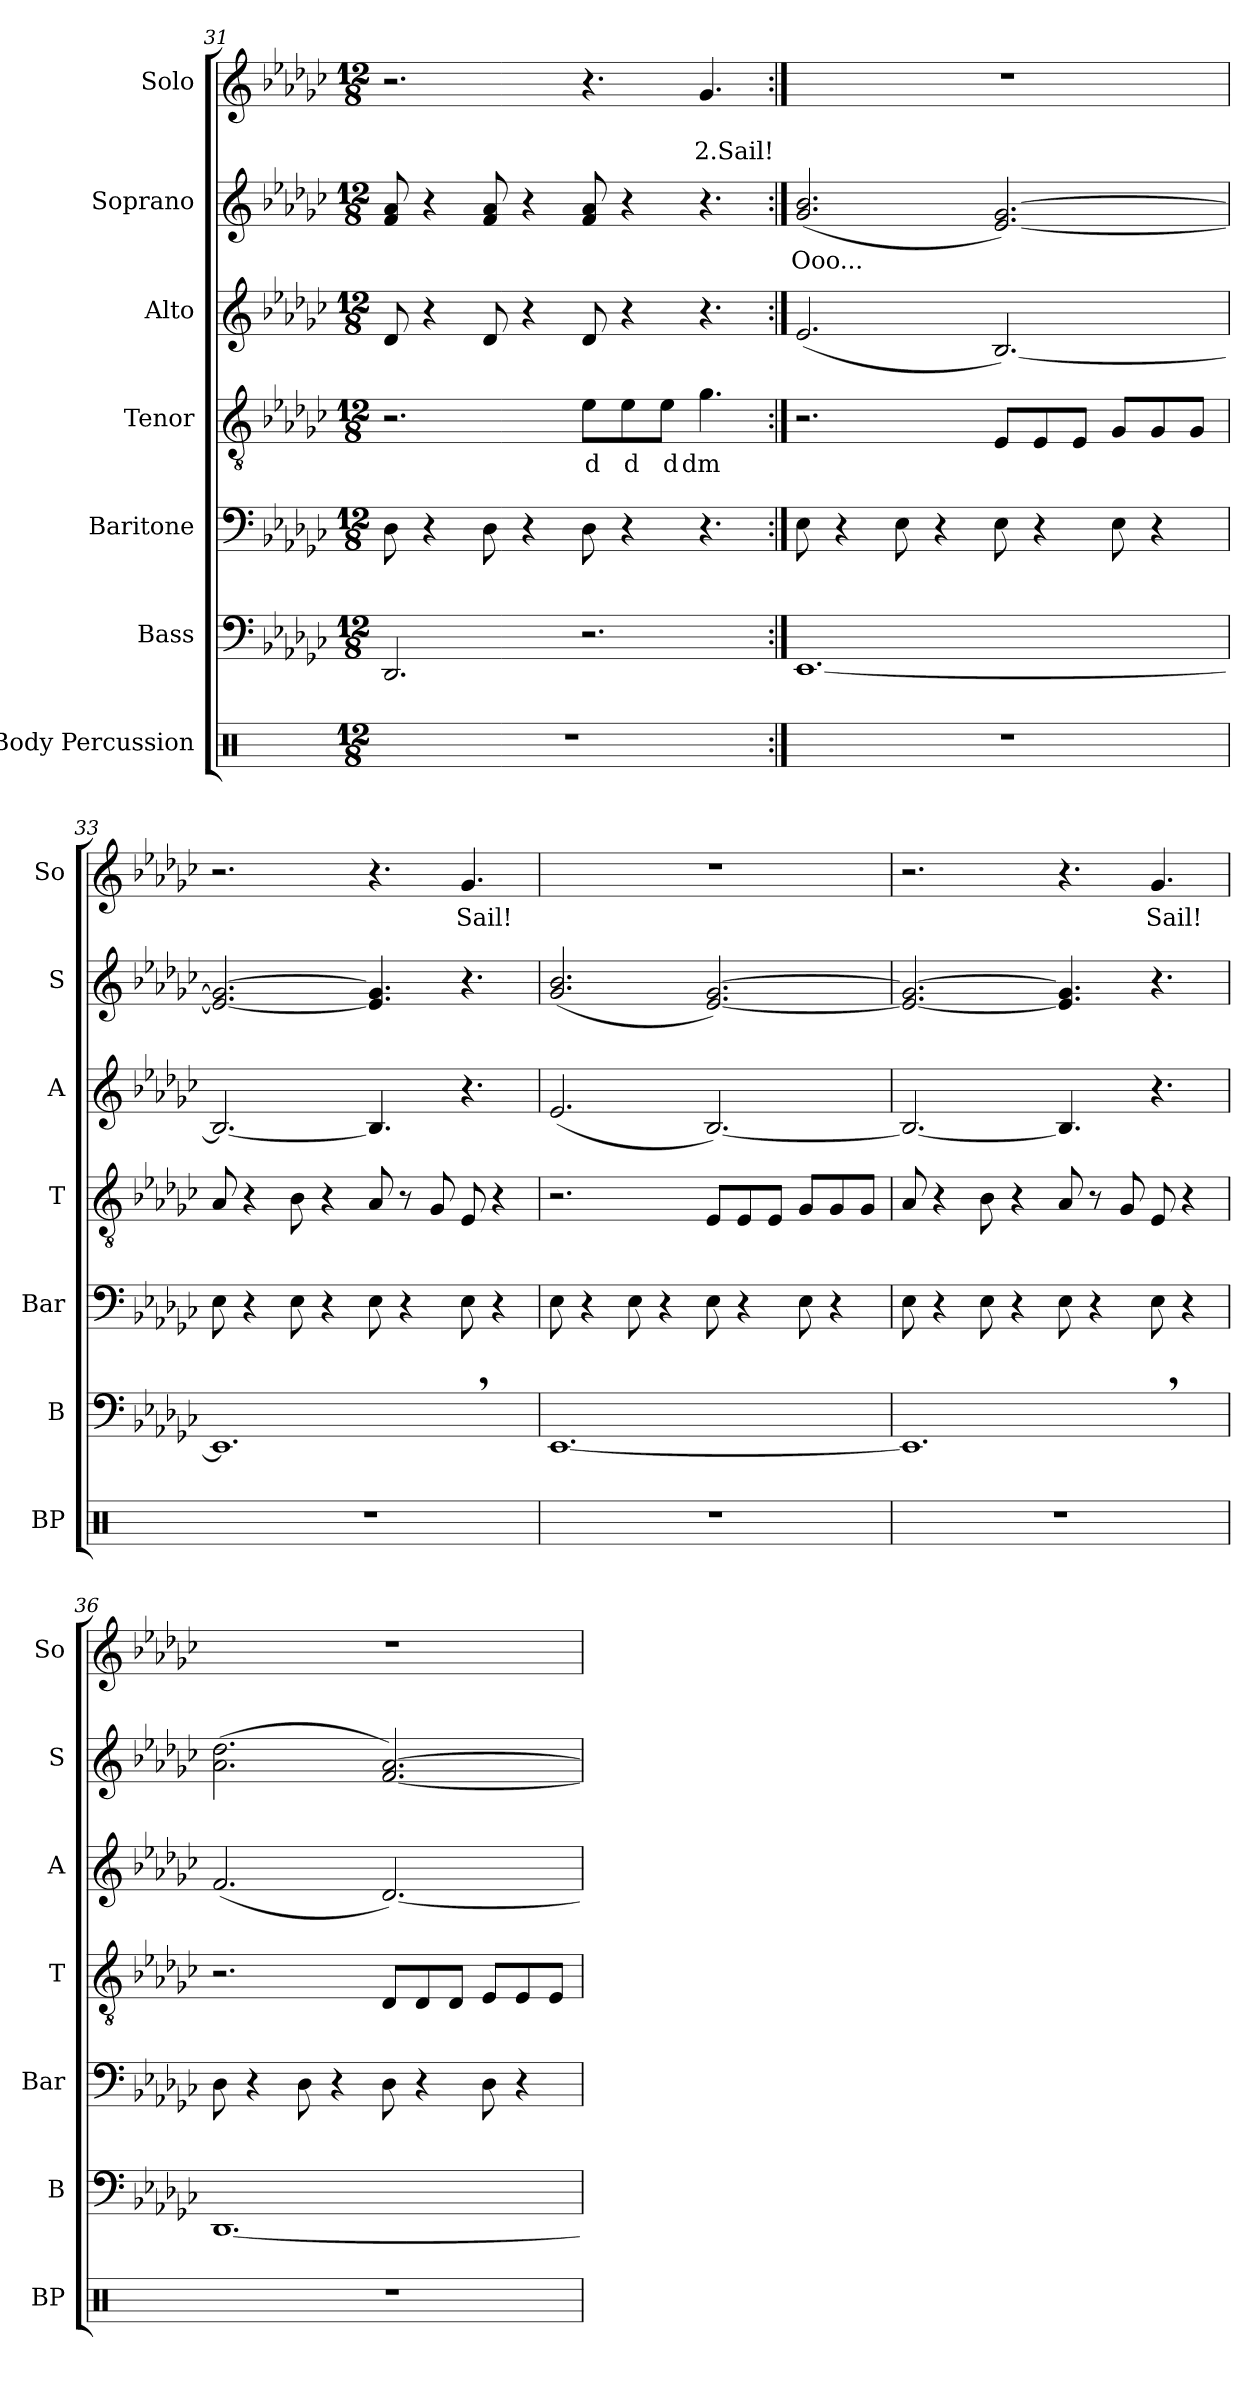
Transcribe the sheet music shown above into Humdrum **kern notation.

**kern	**kern	**kern	**kern	**text	**kern	**kern	**text	**kern	**text	**text
*part7	*part6	*part5	*part4	*part4	*part3	*part2	*part2	*part1	*part1	*part1
*staff7	*staff6	*staff5	*staff4	*staff4	*staff3	*staff2	*staff2	*staff1	*staff1	*staff1
*I"Body Percussion	*I"Bass	*I"Baritone	*I"Tenor	*	*I"Alto	*I"Soprano	*	*I"Solo	*	*
*I'BP	*I'B	*I'Bar	*I'T	*	*I'A	*I'S	*	*I'So	*	*
*clefX	*clefF4	*clefF4	*clefGv2	*	*clefG2	*clefG2	*	*clefG2	*	*
*k[]	*k[b-e-a-d-g-c-]	*k[b-e-a-d-g-c-]	*k[b-e-a-d-g-c-]	*	*k[b-e-a-d-g-c-]	*k[b-e-a-d-g-c-]	*	*k[b-e-a-d-g-c-]	*	*
*M12/8	*M12/8	*M12/8	*M12/8	*	*M12/8	*M12/8	*	*M12/8	*	*
=31	=31	=31	=31	=31	=31	=31	=31	=31	=31	=31
1.r	2.DD-/	8D-\	2.r	.	8d-/	8f/ 8a-/	.	2.r	.	.
.	.	4r	.	.	4r	4r	.	.	.	.
.	.	8D-\	.	.	8d-/	8f/ 8a-/	.	.	.	.
.	.	4r	.	.	4r	4r	.	.	.	.
.	2.r	8D-\	8e-\L	d	8d-/	8f/ 8a-/	.	4.r	.	.
.	.	4r	8e-\	d	4r	4r	.	.	.	.
.	.	.	8e-\J	d	.	.	.	.	.	.
.	.	4.r	4.g-\	dm	4.r	4.r	.	4.g-/	.	2.Sail!
=32:|!	=32:|!	=32:|!	=32:|!	=32:|!	=32:|!	=32:|!	=32:|!	=32:|!	=32:|!	=32:|!
1.r	[1.EE-	8E-\	2.r	.	(2.e-/	(2.g-/ 2.b-/	Ooo...	1.r	.	.
.	.	4r	.	.	.	.	.	.	.	.
.	.	8E-\	.	.	.	.	.	.	.	.
.	.	4r	.	.	.	.	.	.	.	.
.	.	8E-\	8E-/L	.	[2.B-/)	[2.e-/ [2.g-/)	.	.	.	.
.	.	4r	8E-/	.	.	.	.	.	.	.
.	.	.	8E-/J	.	.	.	.	.	.	.
.	.	8E-\	8G-/L	.	.	.	.	.	.	.
.	.	4r	8G-/	.	.	.	.	.	.	.
.	.	.	8G-/J	.	.	.	.	.	.	.
=33	=33	=33	=33	=33	=33	=33	=33	=33	=33	=33
1.r	1.EE-,]	8E-\	8A-/	.	2.B-/_	2.e-/_ 2.g-/_	.	2.r	.	.
.	.	4r	4r	.	.	.	.	.	.	.
.	.	8E-\	8B-\	.	.	.	.	.	.	.
.	.	4r	4r	.	.	.	.	.	.	.
.	.	8E-\	8A-/	.	4.B-/]	4.e-/] 4.g-/]	.	4.r	.	.
.	.	4r	8r	.	.	.	.	.	.	.
.	.	.	8G-/	.	.	.	.	.	.	.
.	.	8E-\	8E-/	.	4.r	4.r	.	4.g-/	Sail!	.
.	.	4r	4r	.	.	.	.	.	.	.
=34	=34	=34	=34	=34	=34	=34	=34	=34	=34	=34
1.r	[1.EE-	8E-\	2.r	.	(2.e-/	(2.g-/ 2.b-/	.	1.r	.	.
.	.	4r	.	.	.	.	.	.	.	.
.	.	8E-\	.	.	.	.	.	.	.	.
.	.	4r	.	.	.	.	.	.	.	.
.	.	8E-\	8E-/L	.	[2.B-/)	[2.e-/ [2.g-/)	.	.	.	.
.	.	4r	8E-/	.	.	.	.	.	.	.
.	.	.	8E-/J	.	.	.	.	.	.	.
.	.	8E-\	8G-/L	.	.	.	.	.	.	.
.	.	4r	8G-/	.	.	.	.	.	.	.
.	.	.	8G-/J	.	.	.	.	.	.	.
!!LO:LB:g=z
=35	=35	=35	=35	=35	=35	=35	=35	=35	=35	=35
1.r	1.EE-,]	8E-\	8A-/	.	2.B-/_	2.e-/_ 2.g-/_	.	2.r	.	.
.	.	4r	4r	.	.	.	.	.	.	.
.	.	8E-\	8B-\	.	.	.	.	.	.	.
.	.	4r	4r	.	.	.	.	.	.	.
.	.	8E-\	8A-/	.	4.B-/]	4.e-/] 4.g-/]	.	4.r	.	.
.	.	4r	8r	.	.	.	.	.	.	.
.	.	.	8G-/	.	.	.	.	.	.	.
.	.	8E-\	8E-/	.	4.r	4.r	.	4.g-/	Sail!	.
.	.	4r	4r	.	.	.	.	.	.	.
=36	=36	=36	=36	=36	=36	=36	=36	=36	=36	=36
1.r	[1.DD-	8D-\	2.r	.	(2.f/	(2.a-\ 2.dd-\	.	1.r	.	.
.	.	4r	.	.	.	.	.	.	.	.
.	.	8D-\	.	.	.	.	.	.	.	.
.	.	4r	.	.	.	.	.	.	.	.
.	.	8D-\	8D-/L	.	[2.d-/)	[2.f/ [2.a-/)	.	.	.	.
.	.	4r	8D-/	.	.	.	.	.	.	.
.	.	.	8D-/J	.	.	.	.	.	.	.
.	.	8D-\	8E-/L	.	.	.	.	.	.	.
.	.	4r	8E-/	.	.	.	.	.	.	.
.	.	.	8E-/J	.	.	.	.	.	.	.
=	=	=	=	=	=	=	=	=	=	=
*-	*-	*-	*-	*-	*-	*-	*-	*-	*-	*-
